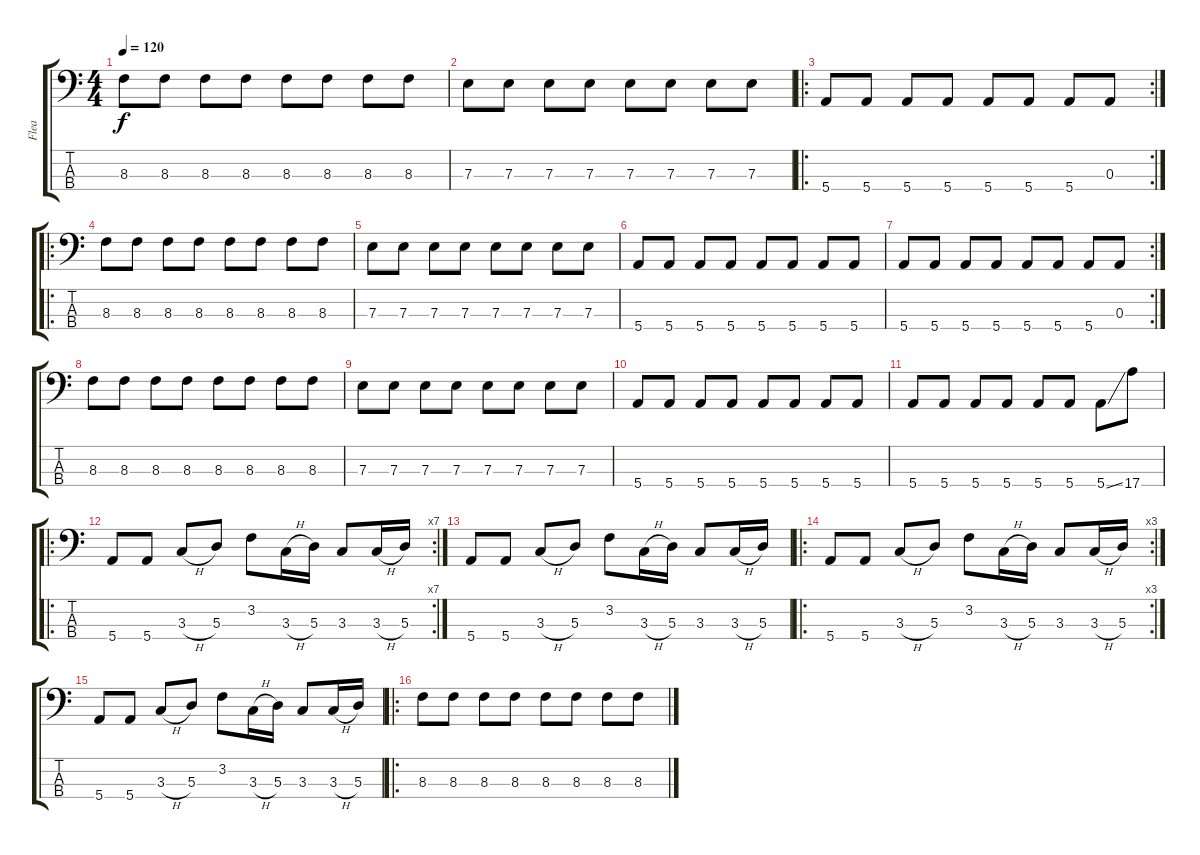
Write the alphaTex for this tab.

\track ("Flea" "Flea") {instrument electricbassfinger}
\staff {score tabs}
\tuning (G2 D2 A1 E1) {hide}
\ts (4 4)
\tempo 120
\clef f4
\ks c
8.3.8{dy f instrument electricbassfinger} 8.3.8 8.3.8 8.3.8 8.3.8 8.3.8 8.3.8 8.3.8 |
7.3.8 7.3.8 7.3.8 7.3.8 7.3.8 7.3.8 7.3.8 7.3.8 |
\ro
\rc 2
5.4.8 5.4.8 5.4.8 5.4.8 5.4.8 5.4.8 5.4.8 0.3.8 |
\ro
8.3.8 8.3.8 8.3.8 8.3.8 8.3.8 8.3.8 8.3.8 8.3.8 |
7.3.8 7.3.8 7.3.8 7.3.8 7.3.8 7.3.8 7.3.8 7.3.8 |
5.4.8 5.4.8 5.4.8 5.4.8 5.4.8 5.4.8 5.4.8 5.4.8 |
\rc 2
5.4.8 5.4.8 5.4.8 5.4.8 5.4.8 5.4.8 5.4.8 0.3.8 |
8.3.8 8.3.8 8.3.8 8.3.8 8.3.8 8.3.8 8.3.8 8.3.8 |
7.3.8 7.3.8 7.3.8 7.3.8 7.3.8 7.3.8 7.3.8 7.3.8 |
5.4.8 5.4.8 5.4.8 5.4.8 5.4.8 5.4.8 5.4.8 5.4.8 |
5.4.8 5.4.8 5.4.8 5.4.8 5.4.8 5.4.8 5.4{ss}.8 17.4.8 |
\ro
\rc 7
5.4.8{instrument slapbass2} 5.4.8 3.3{h}.8 5.3.8 3.2.8 3.3{h}.16 5.3.16 3.3.8 3.3{h}.16 5.3.16 |
5.4.8{instrument slapbass2} 5.4.8 3.3{h}.8 5.3.8 3.2.8 3.3{h}.16 5.3.16 3.3.8 3.3{h}.16 5.3.16 |
\ro
\rc 3
5.4.8{instrument slapbass2} 5.4.8 3.3{h}.8 5.3.8 3.2.8 3.3{h}.16 5.3.16 3.3.8 3.3{h}.16 5.3.16 |
5.4.8{instrument slapbass2} 5.4.8 3.3{h}.8 5.3.8 3.2.8 3.3{h}.16 5.3.16 3.3.8 3.3{h}.16 5.3.16 |
\ro
8.3.8 8.3.8 8.3.8 8.3.8 8.3.8 8.3.8 8.3.8 8.3.8
